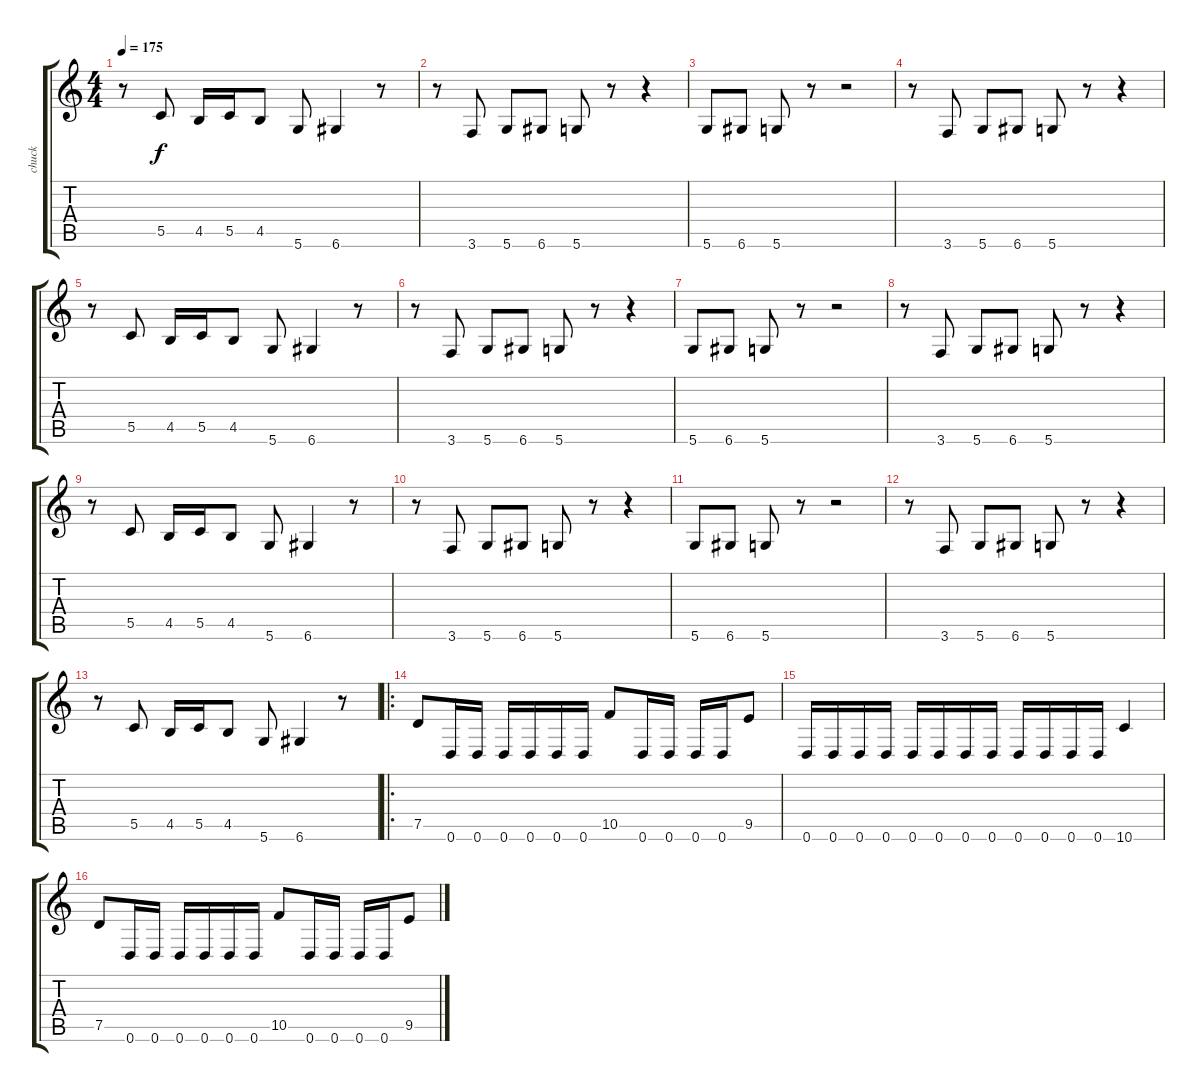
\track ("chuck" "chuck") {instrument distortionguitar}
\staff {score tabs}
\tuning (D4 A3 F3 C3 G2 D2) {hide}
\ts (4 4)
\tempo 175
\clef g2
\ks c
r.8{dy f} 5.5.8 4.5.16 5.5.16 4.5.8 5.6.8 6.6.4 r.8 |
r.8 3.6.8 5.6.8 6.6.8 5.6.8 r.8 r.4 |
5.6.8 6.6.8 5.6.8 r.8 r.2 |
r.8 3.6.8 5.6.8 6.6.8 5.6.8 r.8 r.4 |
r.8 5.5.8 4.5.16 5.5.16 4.5.8 5.6.8 6.6.4 r.8 |
r.8 3.6.8 5.6.8 6.6.8 5.6.8 r.8 r.4 |
5.6.8 6.6.8 5.6.8 r.8 r.2 |
r.8 3.6.8 5.6.8 6.6.8 5.6.8 r.8 r.4 |
r.8 5.5.8 4.5.16 5.5.16 4.5.8 5.6.8 6.6.4 r.8 |
r.8 3.6.8 5.6.8 6.6.8 5.6.8 r.8 r.4 |
5.6.8 6.6.8 5.6.8 r.8 r.2 |
r.8 3.6.8 5.6.8 6.6.8 5.6.8 r.8 r.4 |
r.8 5.5.8 4.5.16 5.5.16 4.5.8 5.6.8 6.6.4 r.8 |
\ro
7.5.8 0.6.16 0.6.16 0.6.16 0.6.16 0.6.16 0.6.16 10.5.8 0.6.16 0.6.16 0.6.16 0.6.16 9.5.8 |
0.6.16 0.6.16 0.6.16 0.6.16 0.6.16 0.6.16 0.6.16 0.6.16 0.6.16 0.6.16 0.6.16 0.6.16 10.6.4 |
7.5.8 0.6.16 0.6.16 0.6.16 0.6.16 0.6.16 0.6.16 10.5.8 0.6.16 0.6.16 0.6.16 0.6.16 9.5.8
